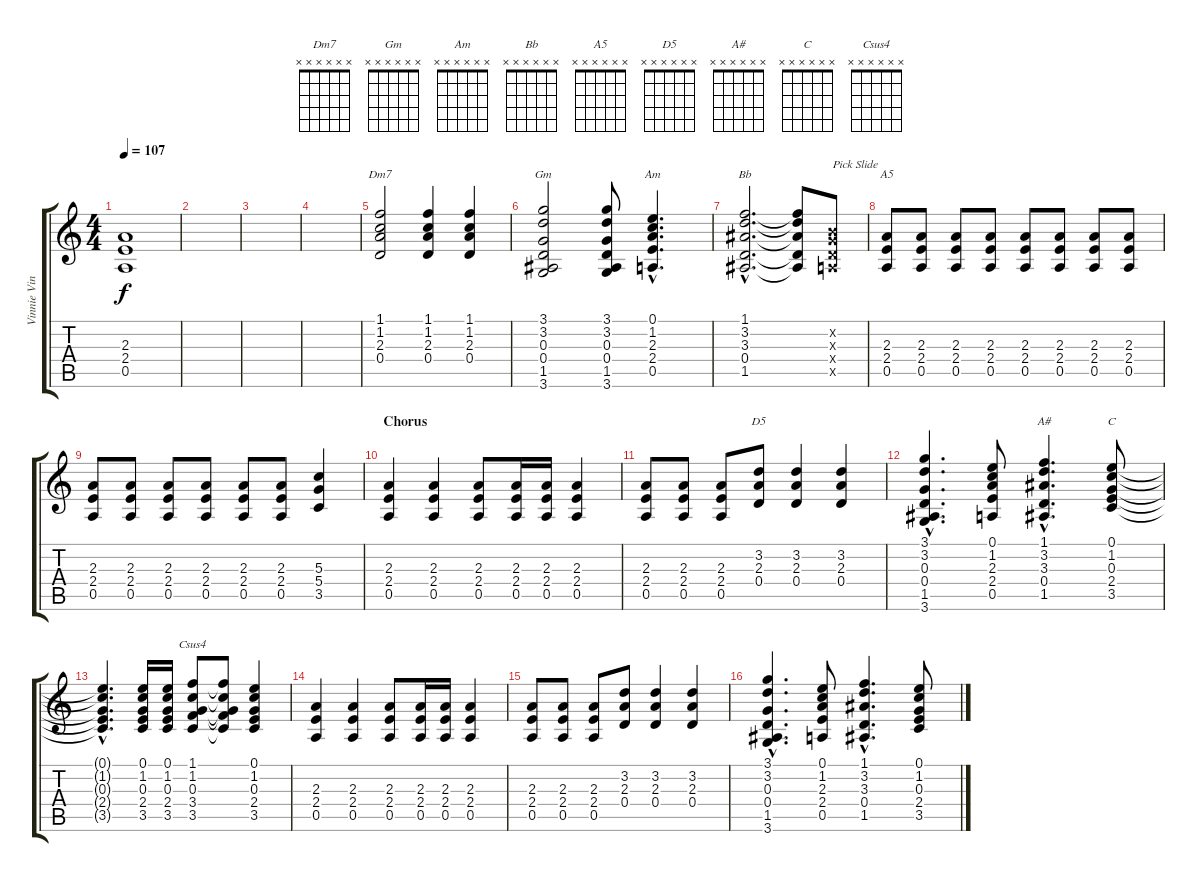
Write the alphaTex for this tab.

\track ("Vinnie Vincent - guitar (rhythm 1)" "Vinnie Vin") {instrument distortionguitar}
\staff {score tabs}
\tuning (E4 B3 G3 D3 A2 E2) {hide}
\chord ("Dm7" x x x x x x)
\chord ("Gm" x x x x x x)
\chord ("Am" x x x x x x)
\chord ("Bb" x x x x x x)
\chord ("A5" x x x x x x)
\chord ("D5" x x x x x x)
\chord ("A#" x x x x x x)
\chord ("C" x x x x x x)
\chord ("Csus4" x x x x x x)
\ts (4 4)
\tempo 107
\clef g2
\ks c
(2.3{t} 2.4{t} 0.5{t}).1{dy f} |
|
|
|
(1.1 1.2 2.3 0.4).2{ch "Dm7"} (1.1 1.2 2.3 0.4).4 (1.1 1.2 2.3 0.4).4 |
(3.1 3.2 0.3 0.4 1.5 3.6).2{ch "Gm"} (3.1 3.2 0.3 0.4 1.5 3.6).8 (0.1{hac} 1.2{hac} 2.3{hac} 2.4{hac} 0.5{hac}).4{d ch "Am"} |
(1.1{hac} 3.2{hac} 3.3{hac} 0.4{hac} 1.5{hac}).2{d ch "Bb"} (1.1{t} 3.2{t} 3.3{t} 0.4{t} 1.5{t}).8 (0.2{x} 0.3{x} 0.4{x} 0.5{x}).8{txt "Pick Slide"} |
(2.3 2.4 0.5).8{ch "A5"} (2.3 2.4 0.5).8 (2.3 2.4 0.5).8 (2.3 2.4 0.5).8 (2.3 2.4 0.5).8 (2.3 2.4 0.5).8 (2.3 2.4 0.5).8 (2.3 2.4 0.5).8 |
(2.3 2.4 0.5).8 (2.3 2.4 0.5).8 (2.3 2.4 0.5).8 (2.3 2.4 0.5).8 (2.3 2.4 0.5).8 (2.3 2.4 0.5).8 (5.3 5.4 3.5).4 |
\section ("" "Chorus")
(2.3 2.4 0.5).4 (2.3 2.4 0.5).4 (2.3 2.4 0.5).8 (2.3 2.4 0.5).16 (2.3 2.4 0.5).16 (2.3 2.4 0.5).4 |
(2.3 2.4 0.5).8 (2.3 2.4 0.5).8 (2.3 2.4 0.5).8 (3.2 2.3 0.4).8{ch "D5"} (3.2 2.3 0.4).4 (3.2 2.3 0.4).4 |
(3.1{hac} 3.2{hac} 0.3{hac} 0.4{hac} 1.5{hac} 3.6{hac}).4{d} (0.1 1.2 2.3 2.4 0.5).8 (1.1{hac} 3.2{hac} 3.3{hac} 0.4{hac} 1.5{hac}).4{d ch "A#"} (0.1 1.2 0.3 2.4 3.5).8{ch "C"} |
(0.1{hac t} 1.2{hac t} 0.3{hac t} 2.4{hac t} 3.5{hac t}).4{d} (0.1 1.2 0.3 2.4 3.5).16 (0.1 1.2 0.3 2.4 3.5).16 (1.1 1.2 0.3 3.4 3.5).8{ch "Csus4"} (1.1{t} 1.2{t} 0.3{t} 3.4{t} 3.5{t}).8 (0.1 1.2 0.3 2.4 3.5).4 |
(2.3 2.4 0.5).4 (2.3 2.4 0.5).4 (2.3 2.4 0.5).8 (2.3 2.4 0.5).16 (2.3 2.4 0.5).16 (2.3 2.4 0.5).4 |
(2.3 2.4 0.5).8 (2.3 2.4 0.5).8 (2.3 2.4 0.5).8 (3.2 2.3 0.4).8 (3.2 2.3 0.4).4 (3.2 2.3 0.4).4 |
(3.1{hac} 3.2{hac} 0.3{hac} 0.4{hac} 1.5{hac} 3.6{hac}).4{d} (0.1 1.2 2.3 2.4 0.5).8 (1.1{hac} 3.2{hac} 3.3{hac} 0.4{hac} 1.5{hac}).4{d} (0.1 1.2 0.3 2.4 3.5).8
